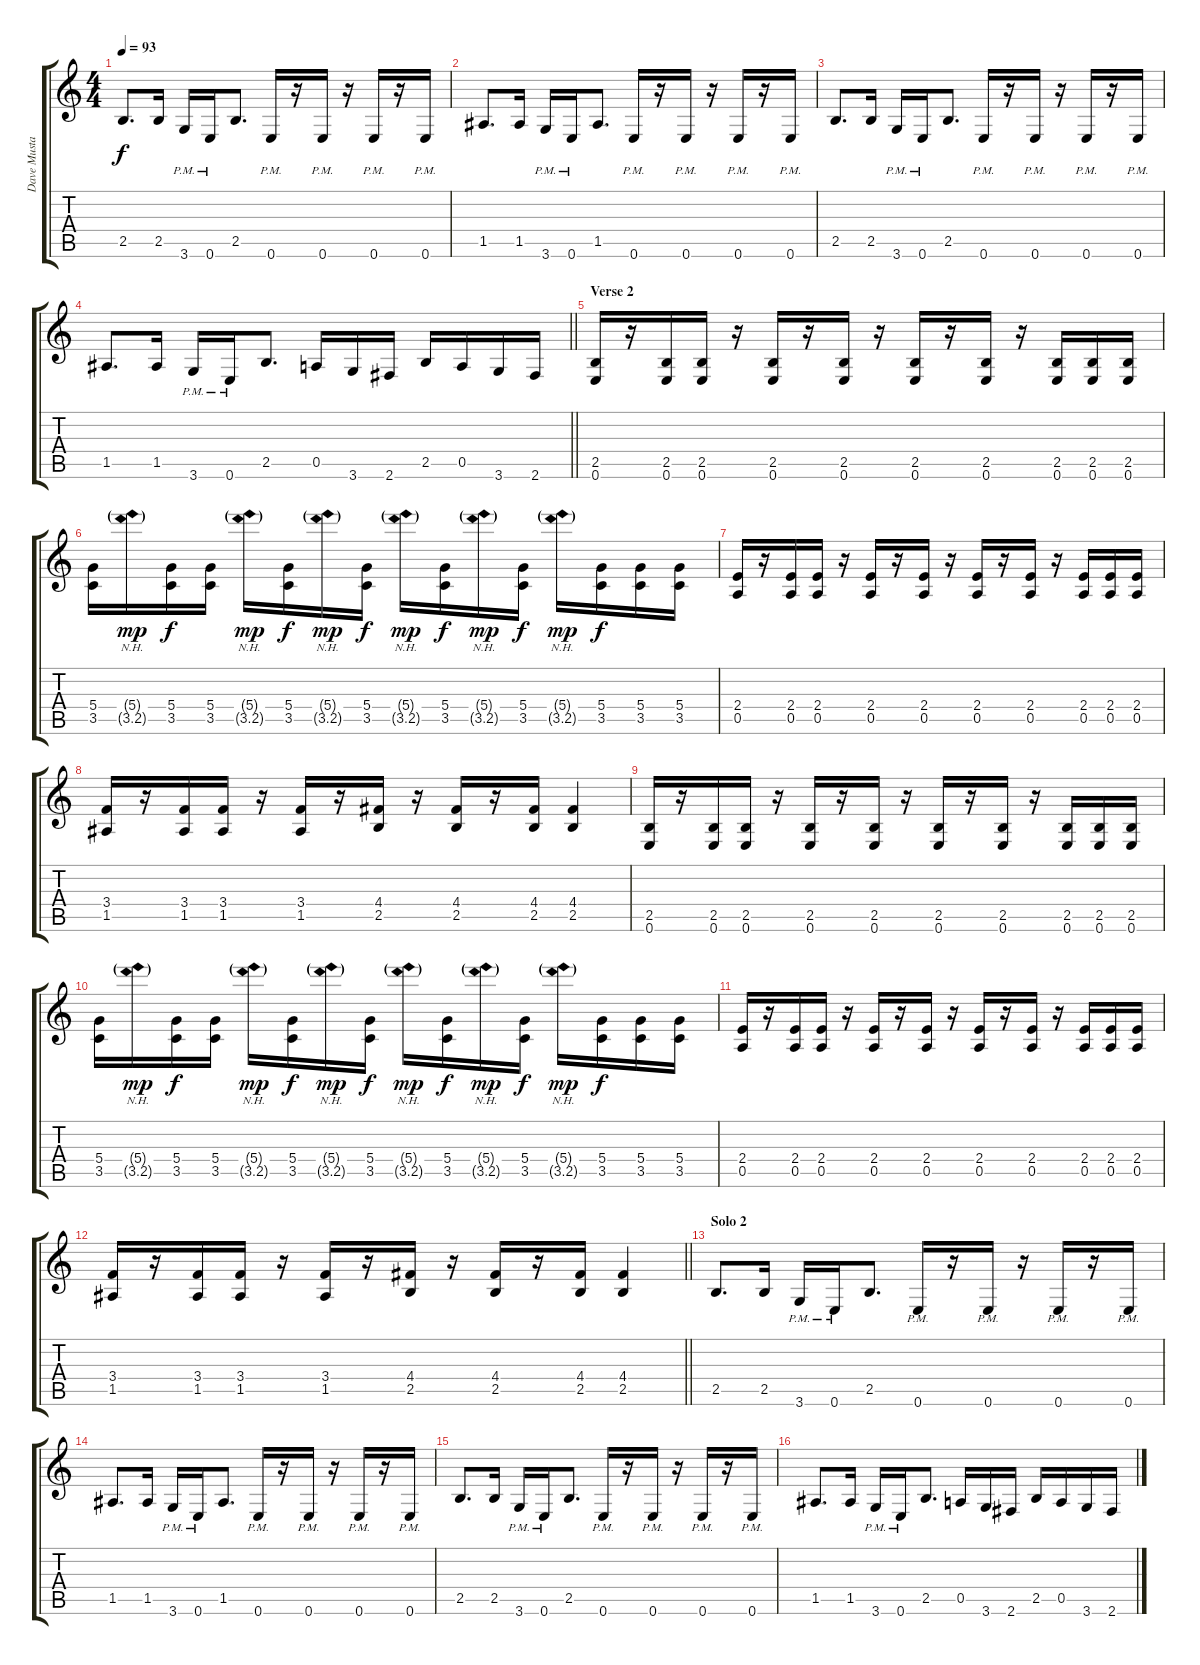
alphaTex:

\track ("Dave Mustaine" "Dave Musta") {instrument distortionguitar}
\staff {score tabs}
\tuning (E4 B3 G3 D3 A2 E2) {hide}
\ts (4 4)
\tempo 93
\clef g2
\ks c
2.5.8{d dy f} 2.5.16 3.6{pm}.16 0.6{pm}.16 2.5.8{d} 0.6{pm}.16 r.16 0.6{pm}.16 r.16 0.6{pm}.16 r.16 0.6{pm}.16 |
1.5.8{d} 1.5.16 3.6{pm}.16 0.6{pm}.16 1.5.8{d} 0.6{pm}.16 r.16 0.6{pm}.16 r.16 0.6{pm}.16 r.16 0.6{pm}.16 |
2.5.8{d} 2.5.16 3.6{pm}.16 0.6{pm}.16 2.5.8{d} 0.6{pm}.16 r.16 0.6{pm}.16 r.16 0.6{pm}.16 r.16 0.6{pm}.16 |
\barLineRight lightlight
1.5.8{d} 1.5.16 3.6{pm}.16 0.6{pm}.16 2.5.8{d} 0.5.16 3.6.16 2.6.16 2.5.16 0.5.16 3.6.16 2.6.16 |
\section ("" "Verse 2")
(2.5 0.6).16 r.16 (2.5 0.6).16 (2.5 0.6).16 r.16 (2.5 0.6).16 r.16 (2.5 0.6).16 r.16 (2.5 0.6).16 r.16 (2.5 0.6).16 r.16 (2.5 0.6).16 (2.5 0.6).16 (2.5 0.6).16 |
(5.4 3.5).16 (5.4{nh g} 3.5{nh g}).16{dy mp} (5.4 3.5).16{dy f} (5.4 3.5).16 (5.4{nh g} 3.5{nh g}).16{dy mp} (5.4 3.5).16{dy f} (5.4{nh g} 3.5{nh g}).16{dy mp} (5.4 3.5).16{dy f} (5.4{nh g} 3.5{nh g}).16{dy mp} (5.4 3.5).16{dy f} (5.4{nh g} 3.5{nh g}).16{dy mp} (5.4 3.5).16{dy f} (5.4{nh g} 3.5{nh g}).16{dy mp} (5.4 3.5).16{dy f} (5.4 3.5).16 (5.4 3.5).16 |
(2.4 0.5).16 r.16 (2.4 0.5).16 (2.4 0.5).16 r.16 (2.4 0.5).16 r.16 (2.4 0.5).16 r.16 (2.4 0.5).16 r.16 (2.4 0.5).16 r.16 (2.4 0.5).16 (2.4 0.5).16 (2.4 0.5).16 |
(3.4 1.5).16 r.16 (3.4 1.5).16 (3.4 1.5).16 r.16 (3.4 1.5).16 r.16 (4.4 2.5).16 r.16 (4.4 2.5).16 r.16 (4.4 2.5).16 (4.4 2.5).4 |
(2.5 0.6).16 r.16 (2.5 0.6).16 (2.5 0.6).16 r.16 (2.5 0.6).16 r.16 (2.5 0.6).16 r.16 (2.5 0.6).16 r.16 (2.5 0.6).16 r.16 (2.5 0.6).16 (2.5 0.6).16 (2.5 0.6).16 |
(5.4 3.5).16 (5.4{nh g} 3.5{nh g}).16{dy mp} (5.4 3.5).16{dy f} (5.4 3.5).16 (5.4{nh g} 3.5{nh g}).16{dy mp} (5.4 3.5).16{dy f} (5.4{nh g} 3.5{nh g}).16{dy mp} (5.4 3.5).16{dy f} (5.4{nh g} 3.5{nh g}).16{dy mp} (5.4 3.5).16{dy f} (5.4{nh g} 3.5{nh g}).16{dy mp} (5.4 3.5).16{dy f} (5.4{nh g} 3.5{nh g}).16{dy mp} (5.4 3.5).16{dy f} (5.4 3.5).16 (5.4 3.5).16 |
(2.4 0.5).16 r.16 (2.4 0.5).16 (2.4 0.5).16 r.16 (2.4 0.5).16 r.16 (2.4 0.5).16 r.16 (2.4 0.5).16 r.16 (2.4 0.5).16 r.16 (2.4 0.5).16 (2.4 0.5).16 (2.4 0.5).16 |
\barLineRight lightlight
(3.4 1.5).16 r.16 (3.4 1.5).16 (3.4 1.5).16 r.16 (3.4 1.5).16 r.16 (4.4 2.5).16 r.16 (4.4 2.5).16 r.16 (4.4 2.5).16 (4.4 2.5).4 |
\section ("" "Solo 2")
2.5.8{d} 2.5.16 3.6{pm}.16 0.6{pm}.16 2.5.8{d} 0.6{pm}.16 r.16 0.6{pm}.16 r.16 0.6{pm}.16 r.16 0.6{pm}.16 |
1.5.8{d} 1.5.16 3.6{pm}.16 0.6{pm}.16 1.5.8{d} 0.6{pm}.16 r.16 0.6{pm}.16 r.16 0.6{pm}.16 r.16 0.6{pm}.16 |
2.5.8{d} 2.5.16 3.6{pm}.16 0.6{pm}.16 2.5.8{d} 0.6{pm}.16 r.16 0.6{pm}.16 r.16 0.6{pm}.16 r.16 0.6{pm}.16 |
1.5.8{d} 1.5.16 3.6{pm}.16 0.6{pm}.16 2.5.8{d} 0.5.16 3.6.16 2.6.16 2.5.16 0.5.16 3.6.16 2.6.16
